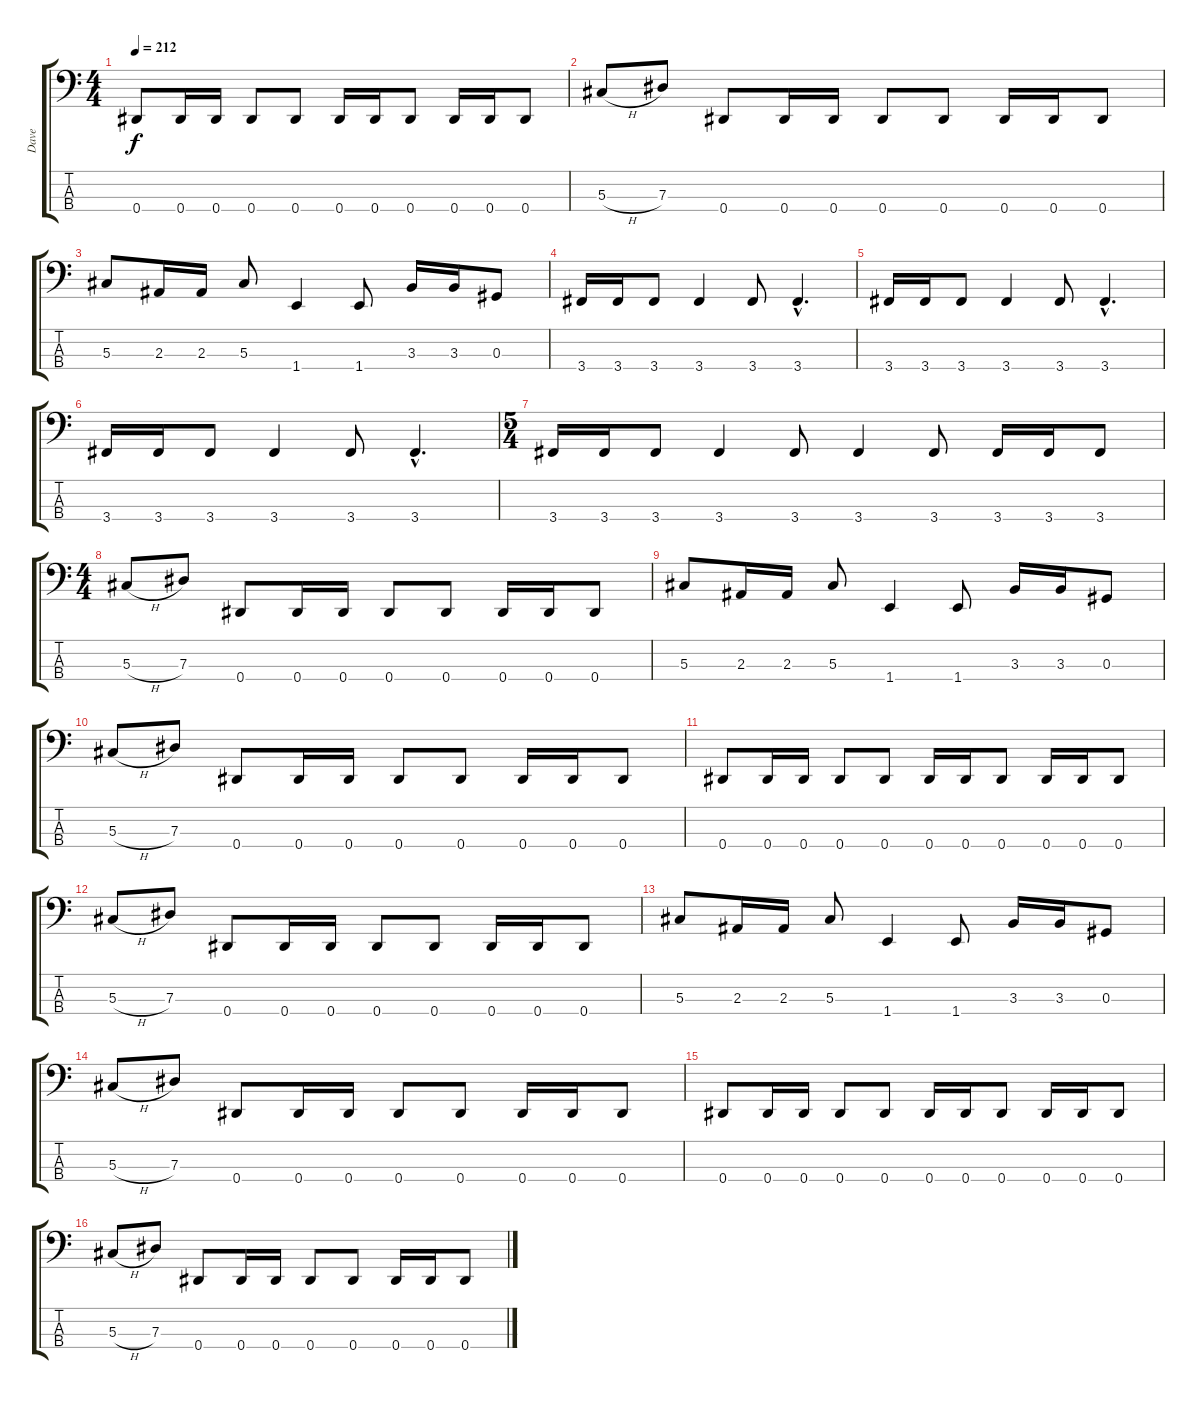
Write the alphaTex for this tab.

\track ("Dave" "Dave") {instrument electricbasspick}
\staff {score tabs}
\tuning (Gb2 Db2 Ab1 Eb1) {hide}
\ts (4 4)
\tempo 212
\clef f4
\ks c
0.4.8{dy f} 0.4.16 0.4.16 0.4.8 0.4.8 0.4.16 0.4.16 0.4.8 0.4.16 0.4.16 0.4.8 |
5.3{h}.8 7.3.8 0.4.8 0.4.16 0.4.16 0.4.8 0.4.8 0.4.16 0.4.16 0.4.8 |
5.3.8 2.3.16 2.3.16 5.3.8 1.4.4 1.4.8 3.3.16 3.3.16 0.3.8 |
3.4.16 3.4.16 3.4.8 3.4.4 3.4.8 3.4{hac}.4{d} |
3.4.16 3.4.16 3.4.8 3.4.4 3.4.8 3.4{hac}.4{d} |
3.4.16 3.4.16 3.4.8 3.4.4 3.4.8 3.4{hac}.4{d} |
\ts (5 4)
3.4.16 3.4.16 3.4.8 3.4.4 3.4.8 3.4.4 3.4.8 3.4.16 3.4.16 3.4.8 |
\ts (4 4)
5.3{h}.8 7.3.8 0.4.8 0.4.16 0.4.16 0.4.8 0.4.8 0.4.16 0.4.16 0.4.8 |
5.3.8 2.3.16 2.3.16 5.3.8 1.4.4 1.4.8 3.3.16 3.3.16 0.3.8 |
5.3{h}.8 7.3.8 0.4.8 0.4.16 0.4.16 0.4.8 0.4.8 0.4.16 0.4.16 0.4.8 |
0.4.8 0.4.16 0.4.16 0.4.8 0.4.8 0.4.16 0.4.16 0.4.8 0.4.16 0.4.16 0.4.8 |
5.3{h}.8 7.3.8 0.4.8 0.4.16 0.4.16 0.4.8 0.4.8 0.4.16 0.4.16 0.4.8 |
5.3.8 2.3.16 2.3.16 5.3.8 1.4.4 1.4.8 3.3.16 3.3.16 0.3.8 |
5.3{h}.8 7.3.8 0.4.8 0.4.16 0.4.16 0.4.8 0.4.8 0.4.16 0.4.16 0.4.8 |
0.4.8 0.4.16 0.4.16 0.4.8 0.4.8 0.4.16 0.4.16 0.4.8 0.4.16 0.4.16 0.4.8 |
5.3{h}.8 7.3.8 0.4.8 0.4.16 0.4.16 0.4.8 0.4.8 0.4.16 0.4.16 0.4.8
